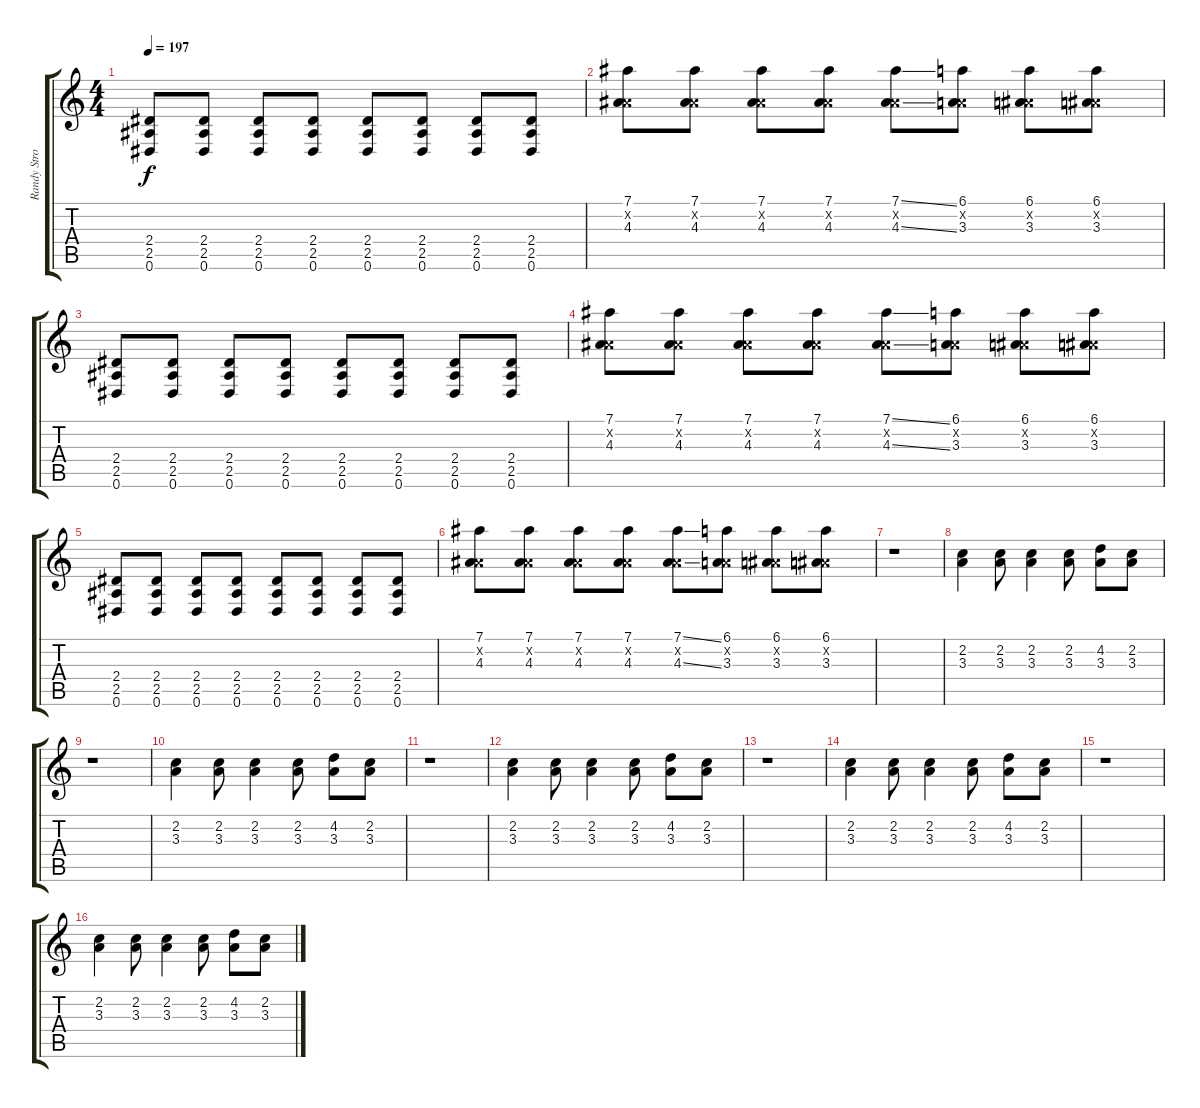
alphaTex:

\track ("Randy Strohmeyer" "Randy Stro") {instrument distortionguitar}
\staff {score tabs}
\tuning (Eb4 Bb3 Gb3 Db3 Ab2 Eb2) {hide}
\ts (4 4)
\tempo 197
\clef g2
\ks c
(2.4 2.5 0.6).8{dy f} (2.4 2.5 0.6).8 (2.4 2.5 0.6).8 (2.4 2.5 0.6).8 (2.4 2.5 0.6).8 (2.4 2.5 0.6).8 (2.4 2.5 0.6).8 (2.4 2.5 0.6).8 |
(7.1 0.2{x} 4.3).8 (7.1 0.2{x} 4.3).8 (7.1 0.2{x} 4.3).8 (7.1 0.2{x} 4.3).8 (7.1{ss} 0.2{x} 4.3{ss}).8 (6.1 0.2{x} 3.3).8 (6.1 0.2{x} 3.3).8 (6.1 0.2{x} 3.3).8 |
(2.4 2.5 0.6).8 (2.4 2.5 0.6).8 (2.4 2.5 0.6).8 (2.4 2.5 0.6).8 (2.4 2.5 0.6).8 (2.4 2.5 0.6).8 (2.4 2.5 0.6).8 (2.4 2.5 0.6).8 |
(7.1 0.2{x} 4.3).8 (7.1 0.2{x} 4.3).8 (7.1 0.2{x} 4.3).8 (7.1 0.2{x} 4.3).8 (7.1{ss} 0.2{x} 4.3{ss}).8 (6.1 0.2{x} 3.3).8 (6.1 0.2{x} 3.3).8 (6.1 0.2{x} 3.3).8 |
(2.4 2.5 0.6).8 (2.4 2.5 0.6).8 (2.4 2.5 0.6).8 (2.4 2.5 0.6).8 (2.4 2.5 0.6).8 (2.4 2.5 0.6).8 (2.4 2.5 0.6).8 (2.4 2.5 0.6).8 |
(7.1 0.2{x} 4.3).8 (7.1 0.2{x} 4.3).8 (7.1 0.2{x} 4.3).8 (7.1 0.2{x} 4.3).8 (7.1{ss} 0.2{x} 4.3{ss}).8 (6.1 0.2{x} 3.3).8 (6.1 0.2{x} 3.3).8 (6.1 0.2{x} 3.3).8 |
r.1 |
(2.2 3.3).4 (2.2 3.3).8 (2.2 3.3).4 (2.2 3.3).8 (4.2 3.3).8 (2.2 3.3).8 |
r.1 |
(2.2 3.3).4 (2.2 3.3).8 (2.2 3.3).4 (2.2 3.3).8 (4.2 3.3).8 (2.2 3.3).8 |
r.1 |
(2.2 3.3).4 (2.2 3.3).8 (2.2 3.3).4 (2.2 3.3).8 (4.2 3.3).8 (2.2 3.3).8 |
r.1 |
(2.2 3.3).4 (2.2 3.3).8 (2.2 3.3).4 (2.2 3.3).8 (4.2 3.3).8 (2.2 3.3).8 |
r.1 |
(2.2 3.3).4 (2.2 3.3).8 (2.2 3.3).4 (2.2 3.3).8 (4.2 3.3).8 (2.2 3.3).8
